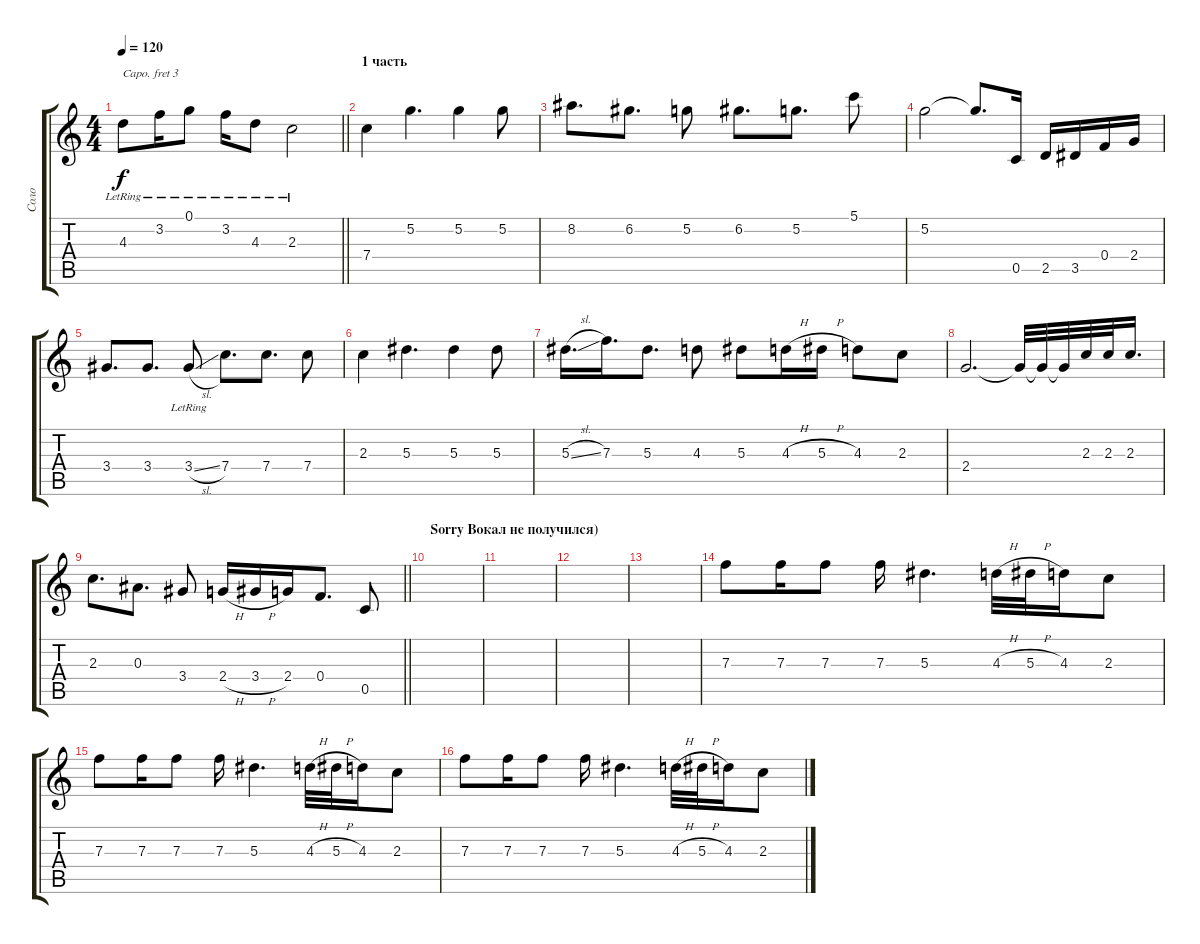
\track ("Соло" "Соло") {instrument acousticguitarsteel}
\staff {score tabs}
\capo 3
\tuning (E4 B3 G3 D3 A2 E2) {hide}
\ts (4 4)
\tempo 120
\clef g2
\barLineRight lightlight
\ks c
4.3{lr}.8{dy f} 3.2{lr}.16 0.1{lr}.8 3.2{lr}.16 4.3{lr}.8 2.3{lr}.2 |
\section ("" "1 часть")
7.4.4 5.2.4{d} 5.2.4 5.2.8 |
8.2.8{d} 6.2.8{d} 5.2.8 6.2.8{d} 5.2.8{d} 5.1.8 |
5.2.2 5.2{t}.8{d} 0.5.16 2.5.16 3.5.16 0.4.16 2.4.16 |
3.4.8{d} 3.4.8{d} 3.4{sl lr}.8 7.4.8{d} 7.4.8{d} 7.4.8 |
2.3.4 5.3.4{d} 5.3.4 5.3.8 |
5.3{sl}.16{d} 7.3.16{d} 5.3.8{d} 4.3.8 5.3.8 4.3{h}.16 5.3{h}.16 4.3.8 2.3.8 |
2.4.2{d} 2.4{t}.32 2.4{t}.32 2.4{t}.32 2.3.32 2.3.32 2.3.16{d} |
\barLineRight lightlight
2.3.8{d} 0.3.8{d} 3.4.8 2.4{h}.16 3.4{h}.16 2.4.16 0.4.8{d} 0.5.8 |
\section ("" "Sorry Вокал не получился)")
|
|
|
|
7.3.8 7.3.16 7.3.8 7.3.16 5.3.4{d} 4.3{h}.32 5.3{h}.32 4.3.16 2.3.8 |
7.3.8 7.3.16 7.3.8 7.3.16 5.3.4{d} 4.3{h}.32 5.3{h}.32 4.3.16 2.3.8 |
7.3.8 7.3.16 7.3.8 7.3.16 5.3.4{d} 4.3{h}.32 5.3{h}.32 4.3.16 2.3.8
